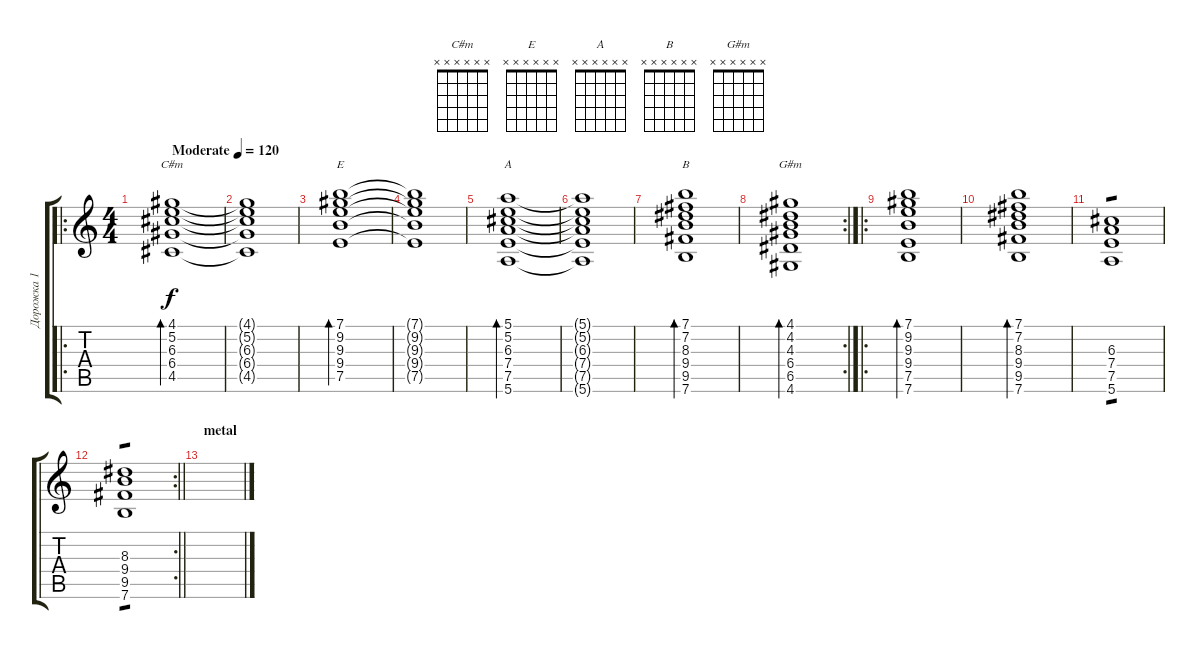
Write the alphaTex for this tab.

\track ("Дорожка 1" "Дорожка 1") {instrument distortionguitar}
\staff {score tabs}
\tuning (E4 B3 G3 D3 A2 E2) {hide}
\chord ("C#m" x x x x x x)
\chord ("E" x x x x x x)
\chord ("A" x x x x x x)
\chord ("B" x x x x x x)
\chord ("G#m" x x x x x x)
\ro
\ts (4 4)
\tempo (120 "Moderate")
\clef g2
\ks c
(4.1 5.2 6.3 6.4 4.5).1{bd 60 ch "C#m" dy f instrument acousticguitarnylon} |
(4.1{t} 5.2{t} 6.3{t} 6.4{t} 4.5{t}).1 |
(7.1 9.2 9.3 9.4 7.5).1{bd 60 ch "E"} |
(7.1{t} 9.2{t} 9.3{t} 9.4{t} 7.5{t}).1 |
(5.1 5.2 6.3 7.4 7.5 5.6).1{bd 60 ch "A"} |
(5.1{t} 5.2{t} 6.3{t} 7.4{t} 7.5{t} 5.6{t}).1 |
(7.1 7.2 8.3 9.4 9.5 7.6).1{bd 60 ch "B"} |
\rc 2
(4.1 4.2 4.3 6.4 6.5 4.6).1{bd 60 ch "G#m"} |
\ro
(7.1 9.2 9.3 9.4 7.5 7.6).1{bd 60} |
(7.1 7.2 8.3 9.4 9.5 7.6).1{bd 60} |
(6.3 7.4 7.5 5.6).1{tp 1} |
\rc 2
\barLineRight lightlight
(8.3 9.4 9.5 7.6).1{tp 1} |
\section ("" "metal")
